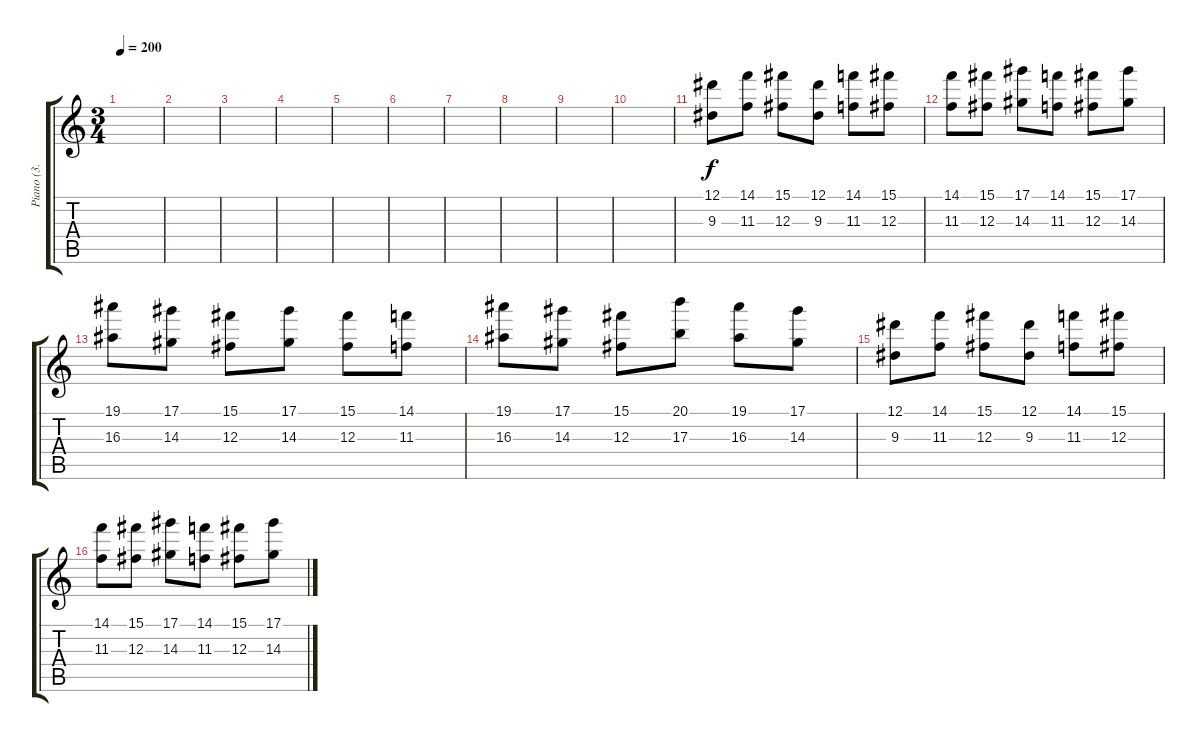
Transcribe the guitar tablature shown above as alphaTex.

\track ("Piano (3. Guitar)" "Piano (3. ") {instrument acousticguitarsteel}
\staff {score tabs}
\tuning (Eb4 Bb3 Gb3 Db3 Ab2 Eb2) {hide}
\ts (3 4)
\tempo 200
\clef g2
\ks c
|
|
|
|
|
|
|
|
|
|
(12.1 9.3).8 (14.1 11.3).8 (15.1 12.3).8 (12.1 9.3).8 (14.1 11.3).8 (15.1 12.3).8 |
(14.1 11.3).8 (15.1 12.3).8 (17.1 14.3).8 (14.1 11.3).8 (15.1 12.3).8 (17.1 14.3).8 |
(19.1 16.3).8 (17.1 14.3).8 (15.1 12.3).8 (17.1 14.3).8 (15.1 12.3).8 (14.1 11.3).8 |
(19.1 16.3).8 (17.1 14.3).8 (15.1 12.3).8 (20.1 17.3).8 (19.1 16.3).8 (17.1 14.3).8 |
(12.1 9.3).8 (14.1 11.3).8 (15.1 12.3).8 (12.1 9.3).8 (14.1 11.3).8 (15.1 12.3).8 |
(14.1 11.3).8 (15.1 12.3).8 (17.1 14.3).8 (14.1 11.3).8 (15.1 12.3).8 (17.1 14.3).8
